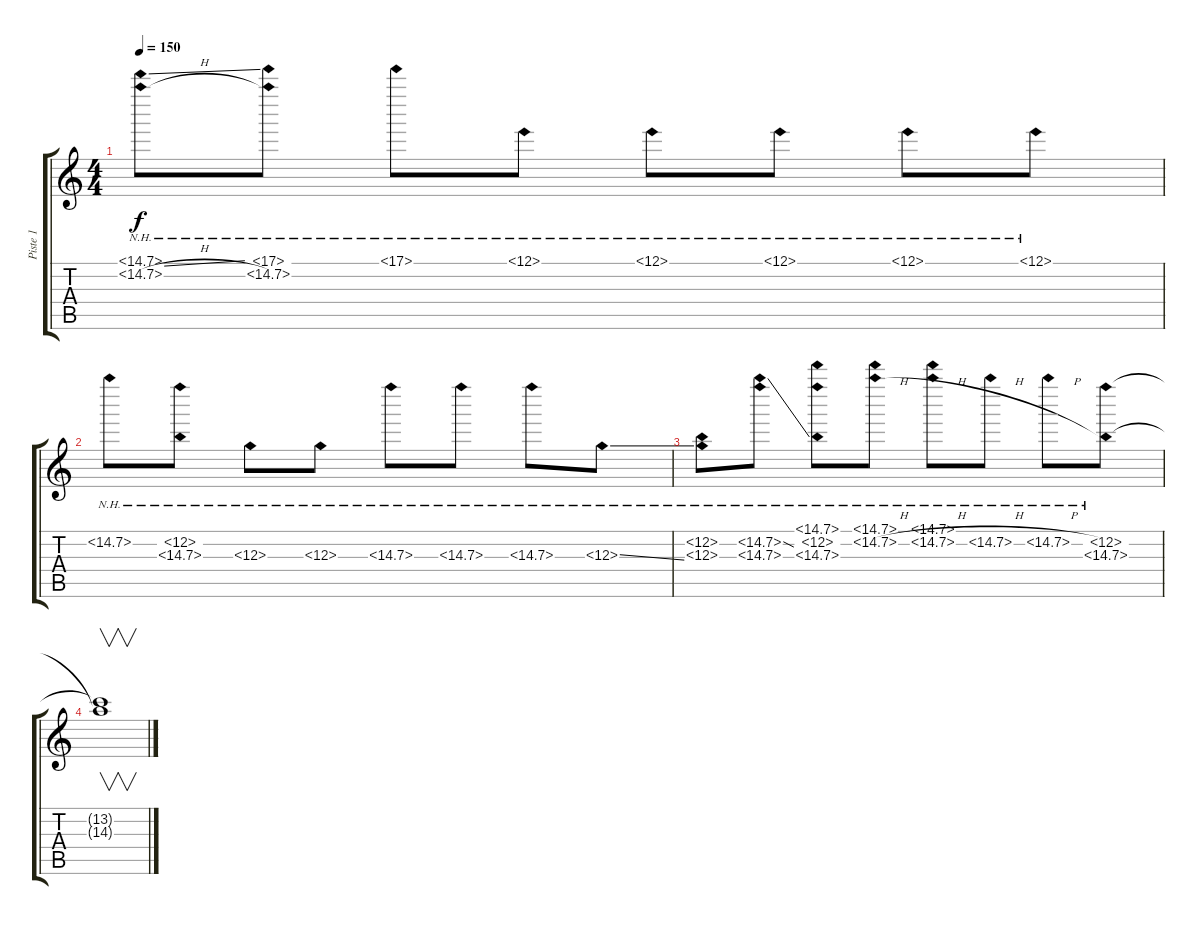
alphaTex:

\track ("Piste 1" "Piste 1") {instrument acousticguitarnylon}
\staff {score tabs}
\tuning (E4 B3 G3 D3 A2 E2) {hide}
\ts (4 4)
\tempo 150
\clef g2
\ks c
(15.1{nh ss} 15.2{nh h}).8{dy f} (17.1{nh} 15.2{nh}).8 17.1{nh}.8 12.1{nh}.8 12.1{nh}.8 12.1{nh}.8 13.1{nh}.8 12.1{nh}.8 |
15.2{nh}.8 (13.2{nh} 14.3{nh}).8 12.3{nh}.8 13.3{nh}.8 14.3{nh}.8 14.3{nh}.8 14.3{nh}.8 12.3{nh ss}.8 |
(13.2{nh} 12.3{nh}).8 (15.2{nh ss} 14.3{nh}).8 (15.1{nh} 13.2{nh} 14.3{nh}).8 (15.1{nh} 15.2{nh h}).8 (15.1{nh} 15.2{nh h}).8 15.2{nh h}.8 15.2{nh h}.8 (13.2{nh} 14.3{nh}).8 |
(13.2{t} 14.3{t}).1{v volume 0}
